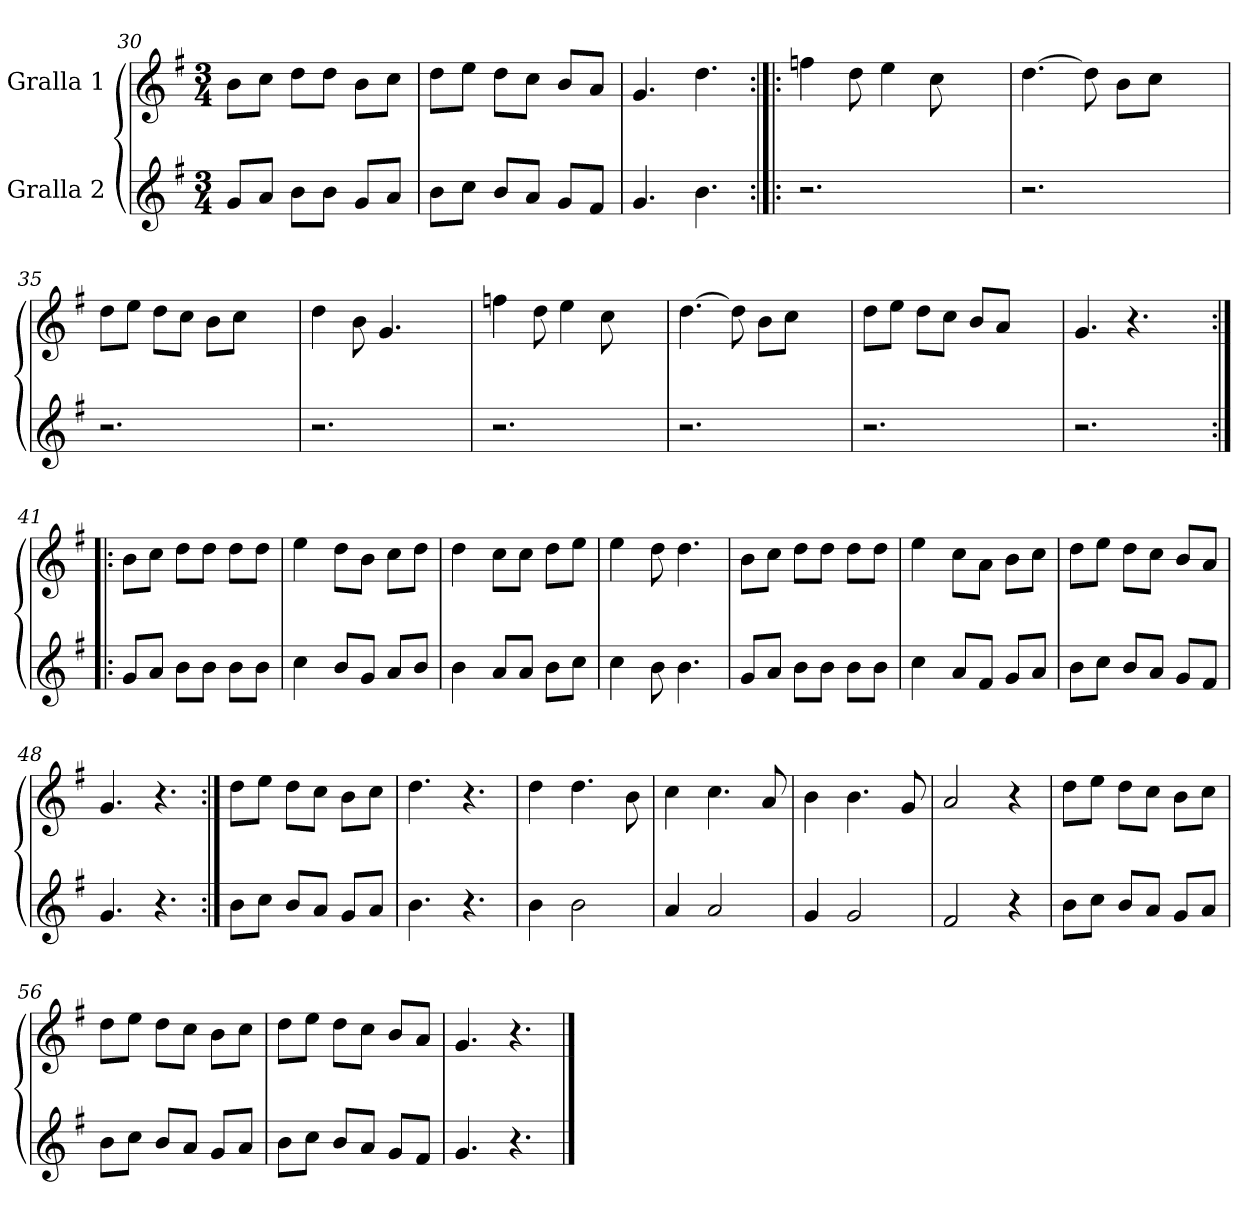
**kern	**kern
*part2	*part1
*staff2	*staff1
*I"Gralla 2	*I"Gralla 1
*clefG2	*clefG2
*k[f#]	*k[f#]
*M3/4	*M3/4
=30	=30
8g/L	8b\L
8a/J	8cc\J
8b\L	8dd\L
8b\J	8dd\J
8g/L	8b\L
8a/J	8cc\J
=31	=31
8b\L	8dd\L
8cc\J	8ee\J
8b/L	8dd\L
8a/J	8cc\J
8g/L	8b/L
8f#/J	8a/J
=32	=32
4.g/	4.g/
4.b\	4.dd\
!!LO:LB:g=z
=33:|!|:	=33:|!|:
2.r	4ffn\
.	8dd\
.	4ee\
.	8cc\
4ryy	4ryy
=34	=34
2.r	[4.dd\
.	8dd\]
.	8b\L
.	8cc\J
4ryy	4ryy
=35	=35
2.r	8dd\L
.	8ee\J
.	8dd\L
.	8cc\J
.	8b\L
.	8cc\J
4ryy	4ryy
=36	=36
2.r	4dd\
.	8b\
.	4.g/
4ryy	4ryy
=37	=37
2.r	4ffn\
.	8dd\
.	4ee\
.	8cc\
4ryy	4ryy
=38	=38
2.r	[4.dd\
.	8dd\]
.	8b\L
.	8cc\J
4ryy	4ryy
!!LO:PB:g=z
=39	=39
2.r	8dd\L
.	8ee\J
.	8dd\L
.	8cc\J
.	8b/L
.	8a/J
4ryy	4ryy
=40	=40
2.r	4.g/
.	4.r
4ryy	4ryy
=41:|!|:	=41:|!|:
8g/L	8b\L
8a/J	8cc\J
8b\L	8dd\L
8b\J	8dd\J
8b\L	8dd\L
8b\J	8dd\J
=42	=42
4cc\	4ee\
8b/L	8dd\L
8g/J	8b\J
8a/L	8cc\L
8b/J	8dd\J
=43	=43
4b\	4dd\
8a/L	8cc\L
8a/J	8cc\J
8b\L	8dd\L
8cc\J	8ee\J
=44	=44
4cc\	4ee\
8b\	8dd\
4.b\	4.dd\
=45	=45
8g/L	8b\L
8a/J	8cc\J
8b\L	8dd\L
8b\J	8dd\J
8b\L	8dd\L
8b\J	8dd\J
!!LO:LB:g=z
=46	=46
4cc\	4ee\
8a/L	8cc\L
8f#/J	8a\J
8g/L	8b\L
8a/J	8cc\J
=47	=47
8b\L	8dd\L
8cc\J	8ee\J
8b/L	8dd\L
8a/J	8cc\J
8g/L	8b/L
8f#/J	8a/J
=48	=48
4.g/	4.g/
4.r	4.r
=49:|!	=49:|!
8b\L	8dd\L
8cc\J	8ee\J
8b/L	8dd\L
8a/J	8cc\J
8g/L	8b\L
8a/J	8cc\J
=50	=50
4.b\	4.dd\
4.r	4.r
=51	=51
4b\	4dd\
2b\	4.dd\
.	8b\
=52	=52
4a/	4cc\
2a/	4.cc\
.	8a/
=53	=53
4g/	4b\
2g/	4.b\
.	8g/
=54	=54
2f#/	2a/
4r	4r
!!LO:LB:g=z
=55	=55
8b\L	8dd\L
8cc\J	8ee\J
8b/L	8dd\L
8a/J	8cc\J
8g/L	8b\L
8a/J	8cc\J
=56	=56
8b\L	8dd\L
8cc\J	8ee\J
8b/L	8dd\L
8a/J	8cc\J
8g/L	8b\L
8a/J	8cc\J
=57	=57
8b\L	8dd\L
8cc\J	8ee\J
8b/L	8dd\L
8a/J	8cc\J
8g/L	8b/L
8f#/J	8a/J
=58	=58
4.g/	4.g/
4.r	4.r
==	==
*-	*-
